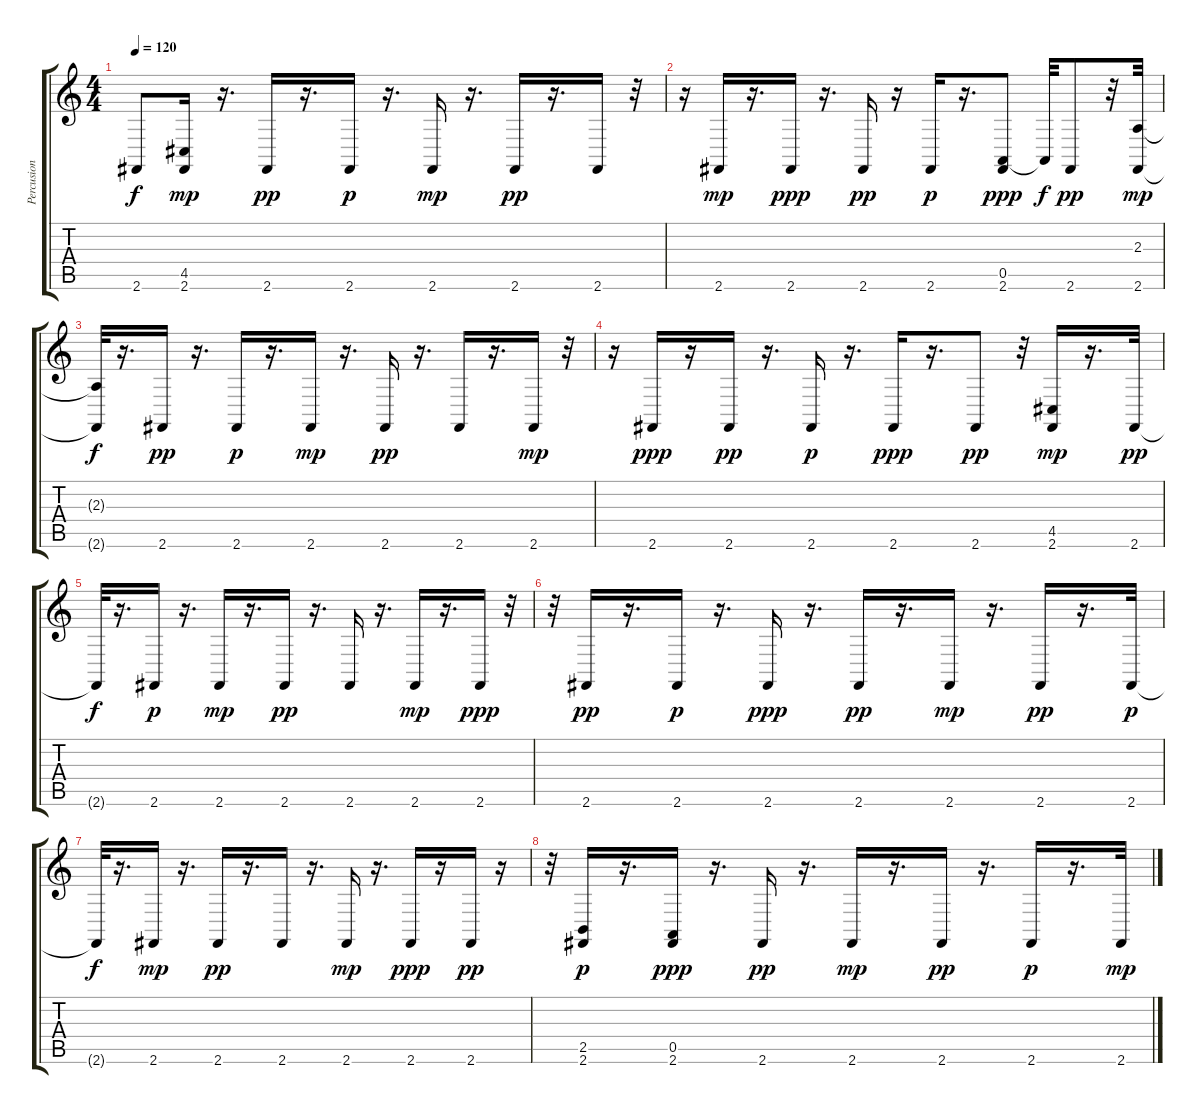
\track ("Percusion" "Percusion") {instrument woodblock}
\staff {score tabs}
\tuning (E4 B3 G3 D3 A2 E2) {hide}
\ts (4 4)
\tempo 120
\clef g2
\ks c
2.6{t}.8{dy f} (4.5 2.6).16{dy mp} r.16{d} 2.6.16{dy pp} r.16{d} 2.6.16{dy p} r.16{d} 2.6.16{dy mp} r.16{d} 2.6.16{dy pp} r.16{d} 2.6.16 r.32 |
r.16 2.6.16{dy mp} r.16{d} 2.6.16{dy ppp} r.16{d} 2.6.16{dy pp} r.16 2.6.16{dy p} r.16{d} (0.5 2.6).8{dy ppp} 0.5{t}.32{dy f} 2.6.8{dy pp} r.32 (2.3 2.6).32{dy mp} |
(2.3{t} 2.6{t}).32{dy f} r.16{d} 2.6.16{dy pp} r.16{d} 2.6.16{dy p} r.16{d} 2.6.16{dy mp} r.16{d} 2.6.16{dy pp} r.16{d} 2.6.16 r.16{d} 2.6.16{dy mp} r.32 |
r.16 2.6.16{dy ppp} r.16 2.6.16{dy pp} r.16{d} 2.6.16{dy p} r.16{d} 2.6.16{dy ppp} r.16{d} 2.6.8{dy pp} r.32 (4.5 2.6).16{dy mp} r.16{d} 2.6.32{dy pp} |
2.6{t}.32{dy f} r.16{d} 2.6.16{dy p} r.16{d} 2.6.16{dy mp} r.16{d} 2.6.16{dy pp} r.16{d} 2.6.16 r.16{d} 2.6.16{dy mp} r.16{d} 2.6.16{dy ppp} r.32 |
r.32 2.6.16{dy pp} r.16{d} 2.6.16{dy p} r.16{d} 2.6.16{dy ppp} r.16{d} 2.6.16{dy pp} r.16{d} 2.6.16{dy mp} r.16{d} 2.6.16{dy pp} r.16{d} 2.6.32{dy p} |
2.6{t}.32{dy f} r.16{d} 2.6.16{dy mp} r.16{d} 2.6.16{dy pp} r.16{d} 2.6.16 r.16{d} 2.6.16{dy mp} r.16{d} 2.6.16{dy ppp} r.16 2.6.16{dy pp} r.16 |
r.32 (2.5 2.6).16{dy p} r.16{d} (0.5 2.6).16{dy ppp} r.16{d} 2.6.16{dy pp} r.16{d} 2.6.16{dy mp} r.16{d} 2.6.16{dy pp} r.16{d} 2.6.16{dy p} r.16{d} 2.6.32{dy mp}
